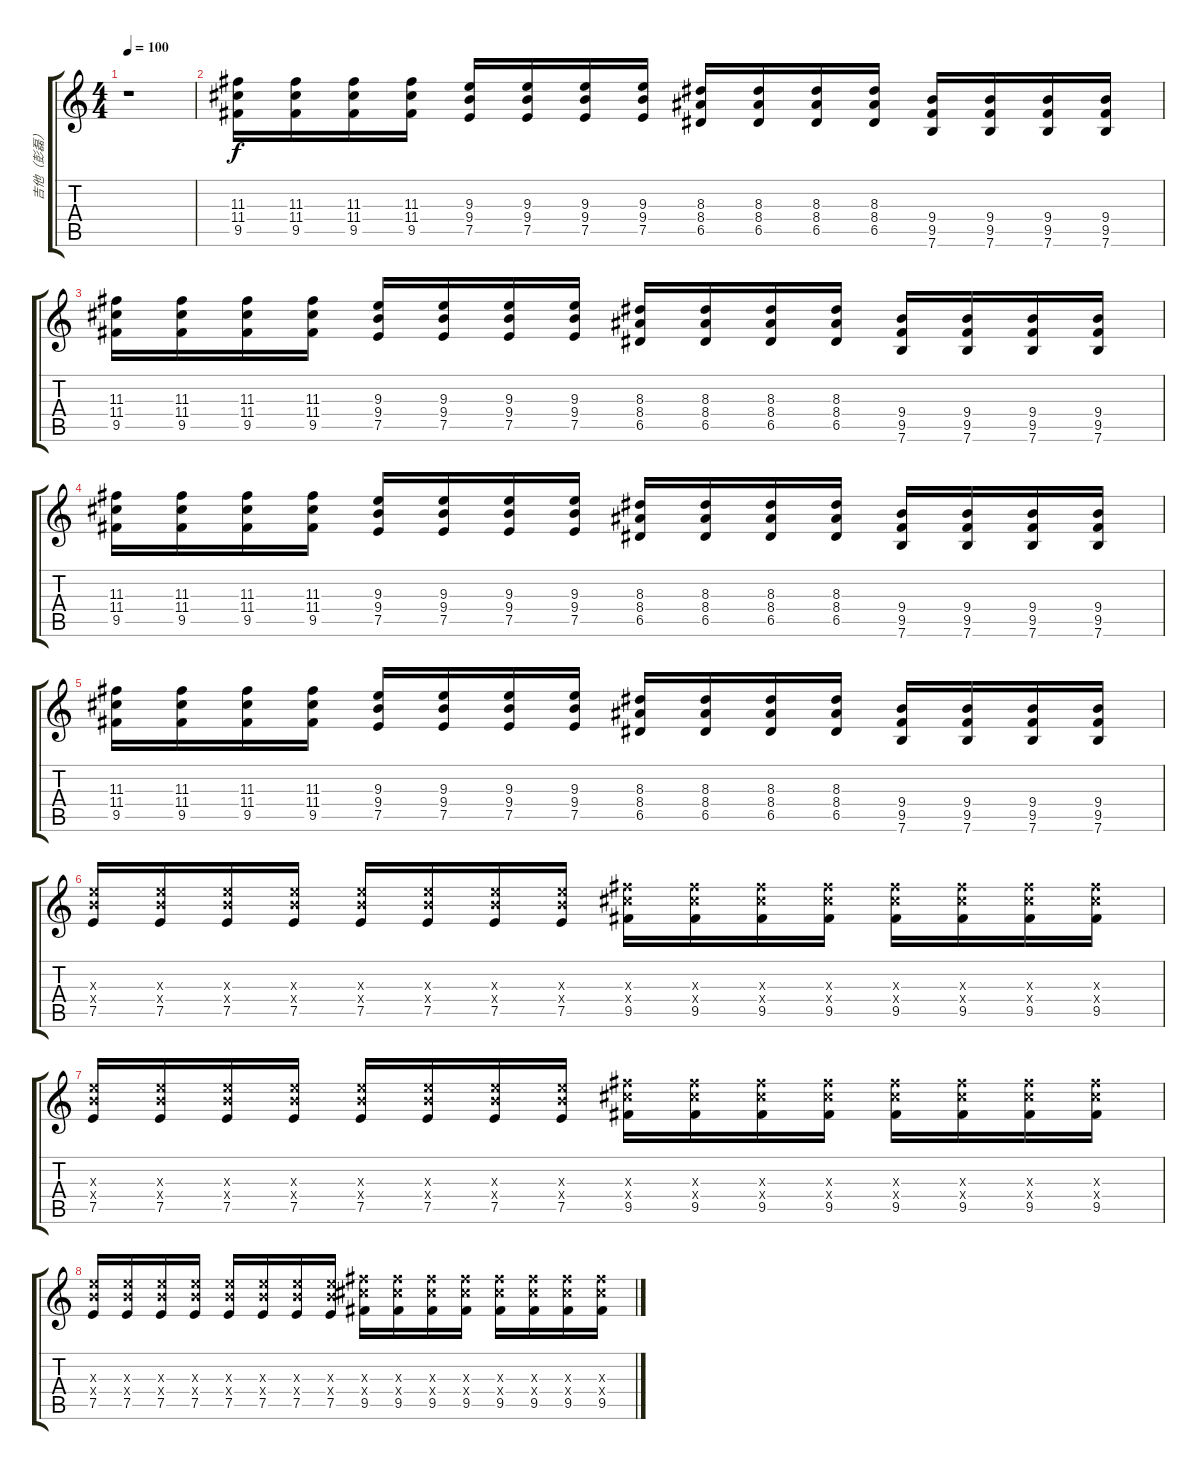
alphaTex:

\track ("吉他（彭磊）" "吉他（彭磊）") {instrument distortionguitar}
\staff {score tabs}
\tuning (E4 B3 G3 D3 A2 E2) {hide}
\ts (4 4)
\tempo 100
\clef g2
\ks c
r.1{dy f instrument distortionguitar} |
(11.3 11.4 9.5).16 (11.3 11.4 9.5).16 (11.3 11.4 9.5).16 (11.3 11.4 9.5).16 (9.3 9.4 7.5).16 (9.3 9.4 7.5).16 (9.3 9.4 7.5).16 (9.3 9.4 7.5).16 (8.3 8.4 6.5).16 (8.3 8.4 6.5).16 (8.3 8.4 6.5).16 (8.3 8.4 6.5).16 (9.4 9.5 7.6).16 (9.4 9.5 7.6).16 (9.4 9.5 7.6).16 (9.4 9.5 7.6).16 |
(11.3 11.4 9.5).16 (11.3 11.4 9.5).16 (11.3 11.4 9.5).16 (11.3 11.4 9.5).16 (9.3 9.4 7.5).16 (9.3 9.4 7.5).16 (9.3 9.4 7.5).16 (9.3 9.4 7.5).16 (8.3 8.4 6.5).16 (8.3 8.4 6.5).16 (8.3 8.4 6.5).16 (8.3 8.4 6.5).16 (9.4 9.5 7.6).16 (9.4 9.5 7.6).16 (9.4 9.5 7.6).16 (9.4 9.5 7.6).16 |
(11.3 11.4 9.5).16 (11.3 11.4 9.5).16 (11.3 11.4 9.5).16 (11.3 11.4 9.5).16 (9.3 9.4 7.5).16 (9.3 9.4 7.5).16 (9.3 9.4 7.5).16 (9.3 9.4 7.5).16 (8.3 8.4 6.5).16 (8.3 8.4 6.5).16 (8.3 8.4 6.5).16 (8.3 8.4 6.5).16 (9.4 9.5 7.6).16 (9.4 9.5 7.6).16 (9.4 9.5 7.6).16 (9.4 9.5 7.6).16 |
(11.3 11.4 9.5).16 (11.3 11.4 9.5).16 (11.3 11.4 9.5).16 (11.3 11.4 9.5).16 (9.3 9.4 7.5).16 (9.3 9.4 7.5).16 (9.3 9.4 7.5).16 (9.3 9.4 7.5).16 (8.3 8.4 6.5).16 (8.3 8.4 6.5).16 (8.3 8.4 6.5).16 (8.3 8.4 6.5).16 (9.4 9.5 7.6).16 (9.4 9.5 7.6).16 (9.4 9.5 7.6).16 (9.4 9.5 7.6).16 |
(9.3{x} 9.4{x} 7.5).16 (9.3{x} 9.4{x} 7.5).16 (9.3{x} 9.4{x} 7.5).16 (9.3{x} 9.4{x} 7.5).16 (9.3{x} 9.4{x} 7.5).16 (9.3{x} 9.4{x} 7.5).16 (9.3{x} 9.4{x} 7.5).16 (9.3{x} 9.4{x} 7.5).16 (11.3{x} 11.4{x} 9.5).16 (11.3{x} 11.4{x} 9.5).16 (11.3{x} 11.4{x} 9.5).16 (11.3{x} 11.4{x} 9.5).16 (11.3{x} 11.4{x} 9.5).16 (11.3{x} 11.4{x} 9.5).16 (11.3{x} 11.4{x} 9.5).16 (11.3{x} 11.4{x} 9.5).16 |
(9.3{x} 9.4{x} 7.5).16 (9.3{x} 9.4{x} 7.5).16 (9.3{x} 9.4{x} 7.5).16 (9.3{x} 9.4{x} 7.5).16 (9.3{x} 9.4{x} 7.5).16 (9.3{x} 9.4{x} 7.5).16 (9.3{x} 9.4{x} 7.5).16 (9.3{x} 9.4{x} 7.5).16 (11.3{x} 11.4{x} 9.5).16 (11.3{x} 11.4{x} 9.5).16 (11.3{x} 11.4{x} 9.5).16 (11.3{x} 11.4{x} 9.5).16 (11.3{x} 11.4{x} 9.5).16 (11.3{x} 11.4{x} 9.5).16 (11.3{x} 11.4{x} 9.5).16 (11.3{x} 11.4{x} 9.5).16 |
(9.3{x} 9.4{x} 7.5).16 (9.3{x} 9.4{x} 7.5).16 (9.3{x} 9.4{x} 7.5).16 (9.3{x} 9.4{x} 7.5).16 (9.3{x} 9.4{x} 7.5).16 (9.3{x} 9.4{x} 7.5).16 (9.3{x} 9.4{x} 7.5).16 (9.3{x} 9.4{x} 7.5).16 (11.3{x} 11.4{x} 9.5).16 (11.3{x} 11.4{x} 9.5).16 (11.3{x} 11.4{x} 9.5).16 (11.3{x} 11.4{x} 9.5).16 (11.3{x} 11.4{x} 9.5).16 (11.3{x} 11.4{x} 9.5).16 (11.3{x} 11.4{x} 9.5).16 (11.3{x} 11.4{x} 9.5).16
